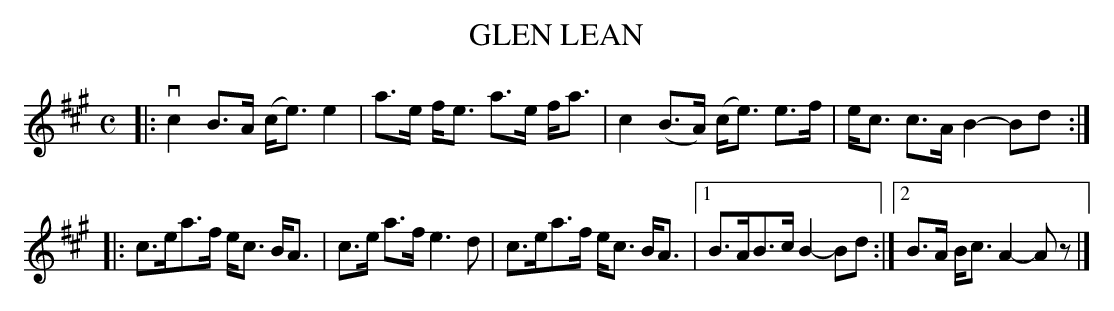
X:1
T: GLEN LEAN
M: C
L: 1/8
K: A
|:\
vc2 B>A (c<e) e2 | a>e f<e a>e f<a |\
c2 (B>A) (c<e) e>f | e<c c>A B2-Bd :|
|:\
c>ea>f e<c B<A | c>e a>f e3 d |\
c>ea>f e<c B<A |[1 B>AB>c B2-Bd :|[2 B>A B<c A2-Az |]
